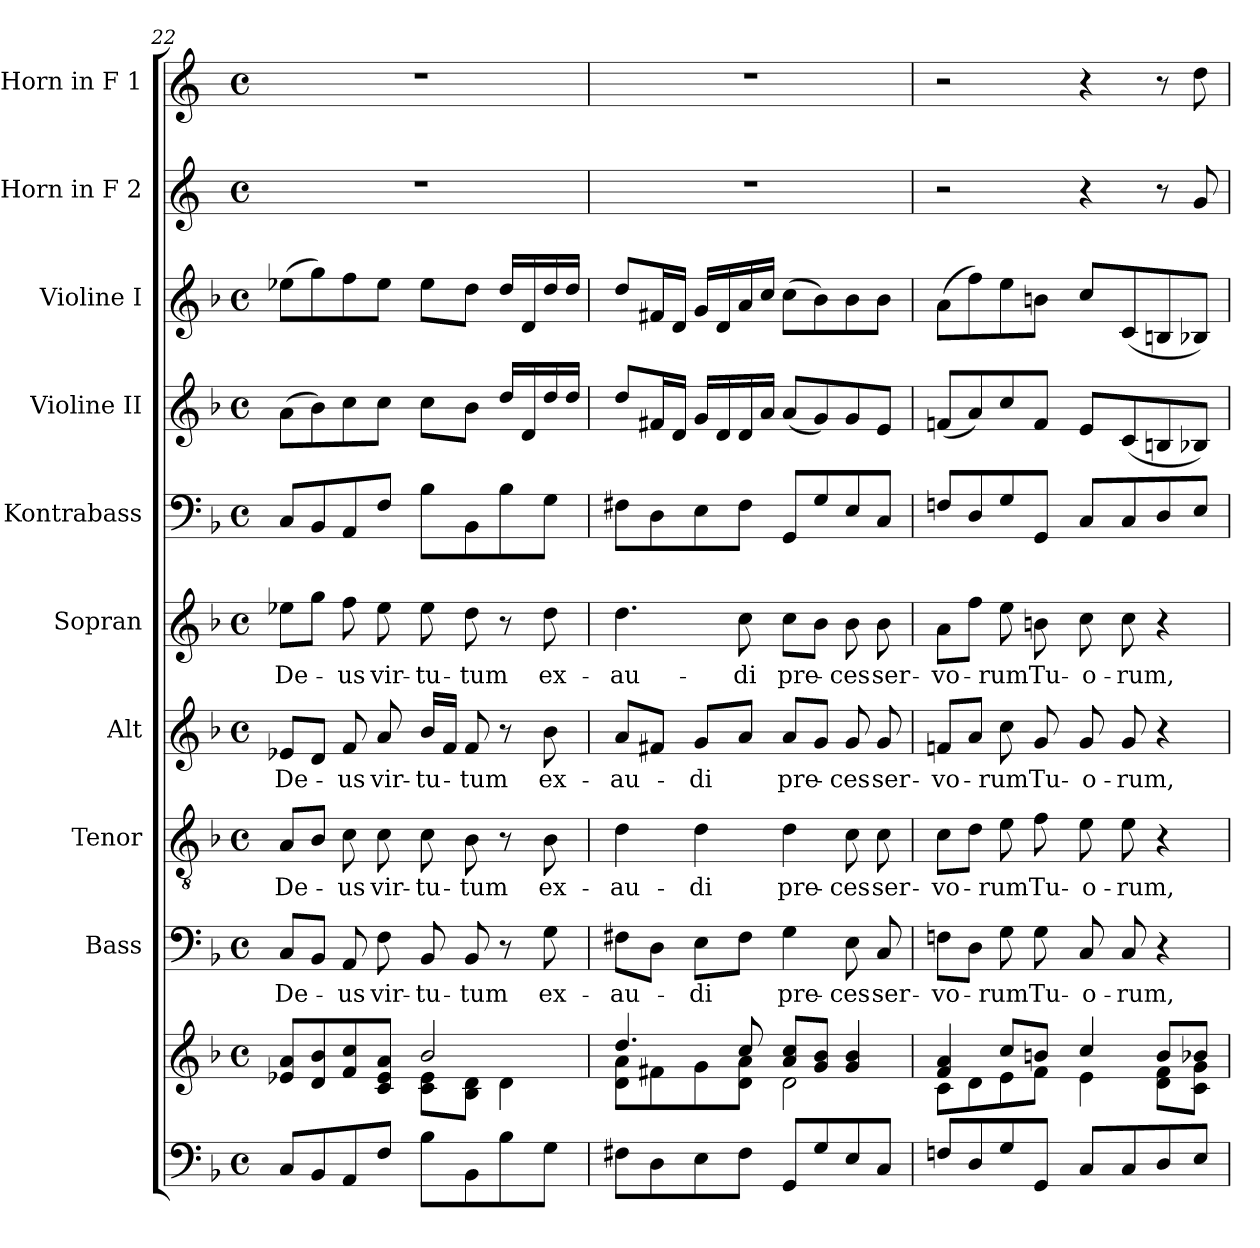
**kern	**kern	**kern	**text	**kern	**text	**kern	**text	**kern	**text	**kern	**kern	**kern	**kern	**kern
*part10	*part10	*part9	*part9	*part8	*part8	*part7	*part7	*part6	*part6	*part5	*part4	*part3	*part2	*part1
*staff11	*staff10	*staff9	*staff9	*staff8	*staff8	*staff7	*staff7	*staff6	*staff6	*staff5	*staff4	*staff3	*staff2	*staff1
*	*	*I"Bass	*	*I"Tenor	*	*I"Alt	*	*I"Sopran	*	*I"Kontrabass	*I"Violine II	*I"Violine I	*I"Horn in F 2	*I"Horn in F 1
*	*	*I'B.	*	*I'T.	*	*I'A.	*	*I'S.	*	*I'Kb.	*I'Vl. II	*I'Vl. I	*	*
!!LO:PB:g=z
*clefF4	*clefG2	*clefF4	*	*clefGv2	*	*clefG2	*	*clefG2	*	*clefF4	*clefG2	*clefG2	*clefG2	*clefG2
*	*	*	*	*	*	*	*	*	*	*ITrd7c12	*	*	*ITrd4c7	*ITrd4c7
*k[b-]	*k[b-]	*k[b-]	*	*k[b-]	*	*k[b-]	*	*k[b-]	*	*k[b-]	*k[b-]	*k[b-]	*k[b-]	*k[b-]
*F:	*F:	*F:	*	*F:	*	*F:	*	*F:	*	*F:	*F:	*F:	*F:	*F:
*M4/4	*M4/4	*M4/4	*	*M4/4	*	*M4/4	*	*M4/4	*	*M4/4	*M4/4	*M4/4	*M4/4	*M4/4
*met(c)	*met(c)	*met(c)	*	*met(c)	*	*met(c)	*	*met(c)	*	*met(c)	*met(c)	*met(c)	*met(c)	*met(c)
=22	=22	=22	=22	=22	=22	=22	=22	=22	=22	=22	=22	=22	=22	=22
*	*^	*	*	*	*	*	*	*	*	*	*	*	*	*
!	!	!	!	!LO:LY:b	!	!LO:LY:b	!	!LO:LY:b	!	!LO:LY:b	!	!	!	!	!
8C/L	8e-X/ 8a/L	2ryy	8C/L	De-	8A/L	De-	8e-X/L	De-	8ee-X\L	De-	8CC/L	(>8a\L	(>8ee-X\L	1r	1r
8BB-/	8d/ 8b-/	.	8BB-/J	.	8B-/J	.	8d/J	.	8gg\J	.	8BBB-/	8b-\)	8gg\)	.	.
!	!	!	!	!LO:LY:b	!	!LO:LY:b	!	!LO:LY:b	!	!LO:LY:b	!	!	!	!	!
8AA/	8f/ 8cc/	.	8AA/	-us	8c\	-us	8f/	-us	8ff\	-us	8AAA/	8cc\	8ff\	.	.
!	!	!	!	!LO:LY:b	!	!LO:LY:b	!	!LO:LY:b	!	!LO:LY:b	!	!	!	!	!
8F/J	8c/ 8e-/ 8a/J	.	8F\	vir-	8c\	vir-	8a/	vir-	8ee-\	vir-	8FF/J	8cc\J	8ee-\J	.	.
!	!	!	!	!LO:LY:b	!	!LO:LY:b	!	!LO:LY:b	!	!LO:LY:b	!	!	!	!	!
8B-\L	2b-/	8c\ 8e-\L	8BB-/	-tu-	8c\	-tu-	16b-/LL	-tu-	8ee-\	-tu-	8BB-\L	8cc\L	8ee-\L	.	.
.	.	.	.	.	.	.	16f/JJ	.	.	.	.	.	.	.	.
!	!	!	!	!LO:LY:b	!	!LO:LY:b	!	!LO:LY:b	!	!LO:LY:b	!	!	!	!	!
8BB-\	.	8B-\ 8d\J	8BB-/	-tum	8B-\	-tum	8f/	-tum	8dd\	-tum	8BBB-\	8b-\J	8dd\J	.	.
8B-\	.	4d\	8r	.	8r	.	8r	.	8r	.	8BB-\	16dd/LL	16dd/LL	.	.
.	.	.	.	.	.	.	.	.	.	.	.	16d/	16d/	.	.
!	!	!	!	!LO:LY:b	!	!LO:LY:b	!	!LO:LY:b	!	!LO:LY:b	!	!	!	!	!
8G\J	.	.	8G\	ex-	8B-\	ex-	8b-\	ex-	8dd\	ex-	8GG\J	16dd/	16dd/	.	.
.	.	.	.	.	.	.	.	.	.	.	.	16dd/JJ	16dd/JJ	.	.
=23	=23	=23	=23	=23	=23	=23	=23	=23	=23	=23	=23	=23	=23	=23	=23
!	!	!	!	!LO:LY:b	!	!LO:LY:b	!	!LO:LY:b	!	!LO:LY:b	!	!	!	!	!
8F#X\L	4.dd/	8d\ 8a\L	8F#X\L	-au-	4d\	-au-	8a/L	-au-	4.dd\	-au-	8FF#X\L	8dd/L	8dd/L	1r	1r
8D\	.	8f#X\	8D\J	.	.	.	8f#X/J	.	.	.	8DD\	16f#X/L	16f#X/L	.	.
.	.	.	.	.	.	.	.	.	.	.	.	16d/JJ	16d/JJ	.	.
!	!	!	!	!LO:LY:b	!	!LO:LY:b	!	!LO:LY:b	!	!	!	!	!	!	!
8E\	.	8g\	8E\L	-di	4d\	-di	8g/L	-di	.	.	8EE\	16g/LL	16g/LL	.	.
.	.	.	.	.	.	.	.	.	.	.	.	16d/	16d/	.	.
!	!	!	!	!	!	!	!	!	!	!LO:LY:b	!	!	!	!	!
8F#\J	8cc/	8d\ 8a\J	8F#\J	.	.	.	8a/J	.	8cc\	-di	8FF#\J	16d/	16a/	.	.
.	.	.	.	.	.	.	.	.	.	.	.	16a/JJ	16cc/JJ	.	.
!	!	!	!	!LO:LY:b	!	!LO:LY:b	!	!LO:LY:b	!	!LO:LY:b	!	!	!	!	!
8GG/L	8a/ 8cc/L	2d\	4G\	pre-	4d\	pre-	8a/L	pre-	8cc\L	pre-	8GGG/L	(<8a/L	(>8cc\L	.	.
8G/	8g/ 8b-/J	.	.	.	.	.	8g/J	.	8b-\J	.	8GG/	8g/)	8b-\)	.	.
!	!	!	!	!LO:LY:b	!	!LO:LY:b	!	!LO:LY:b	!	!LO:LY:b	!	!	!	!	!
8E/	4g/ 4b-/	.	8E\	-ces	8c\	-ces	8g/	-ces	8b-\	-ces	8EE/	8g/	8b-\	.	.
!	!	!	!	!LO:LY:b	!	!LO:LY:b	!	!LO:LY:b	!	!LO:LY:b	!	!	!	!	!
8C/J	.	.	8C/	ser-	8c\	ser-	8g/	ser-	8b-\	ser-	8CC/J	8e/J	8b-\J	.	.
=24	=24	=24	=24	=24	=24	=24	=24	=24	=24	=24	=24	=24	=24	=24	=24
!	!	!	!	!LO:LY:b	!	!LO:LY:b	!	!LO:LY:b	!	!LO:LY:b	!	!	!	!	!
8Fn/L	4f/ 4a/	8c\L	8Fn\L	-vo-	8c\L	-vo-	8fn/L	-vo-	8a\L	-vo-	8FFn/L	(<8fn/L	(>8a\L	2r	2r
8D/	.	8d\	8D\J	.	8d\J	.	8a/J	.	8ff\J	.	8DD/	8a/)	8ff\)	.	.
!	!	!	!	!LO:LY:b	!	!LO:LY:b	!	!LO:LY:b	!	!LO:LY:b	!	!	!	!	!
8G/	8cc/L	8e\	8G\	-rum	8e\	-rum	8cc\	-rum	8ee\	-rum	8GG/	8cc/	8ee\	.	.
!	!	!	!	!LO:LY:b	!	!LO:LY:b	!	!LO:LY:b	!	!LO:LY:b	!	!	!	!	!
8GG/J	8bn/J	8f\J	8G\	Tu-	8f\	Tu-	8g/	Tu-	8bn\	Tu-	8GGG/J	8f/J	8bn\J	.	.
!	!	!	!	!LO:LY:b	!	!LO:LY:b	!	!LO:LY:b	!	!LO:LY:b	!	!	!	!	!
8C/L	4cc/	4e\	8C/	-o-	8e\	-o-	8g/	-o-	8cc\	-o-	8CC/L	8e/L	8cc/L	4r	4r
!	!	!	!	!LO:LY:b	!	!LO:LY:b	!	!LO:LY:b	!	!LO:LY:b	!	!	!	!	!
8C/	.	.	8C/	-rum,	8e\	-rum,	8g/	-rum,	8cc\	-rum,	8CC/	(<8c/	(<8c/	.	.
8D/	8b/L	8d\ 8f\L	4r	.	4r	.	4r	.	4r	.	8DD/	8Bn/	8Bn/	8r	8r
8E/J	8b-X/J	8c\ 8g\J	.	.	.	.	.	.	.	.	8EE/J	8B-X/J)	8B-X/J)	8c/	8g\
*	*v	*v	*	*	*	*	*	*	*	*	*	*	*	*	*
=	=	=	=	=	=	=	=	=	=	=	=	=	=	=
*-	*-	*-	*-	*-	*-	*-	*-	*-	*-	*-	*-	*-	*-	*-
